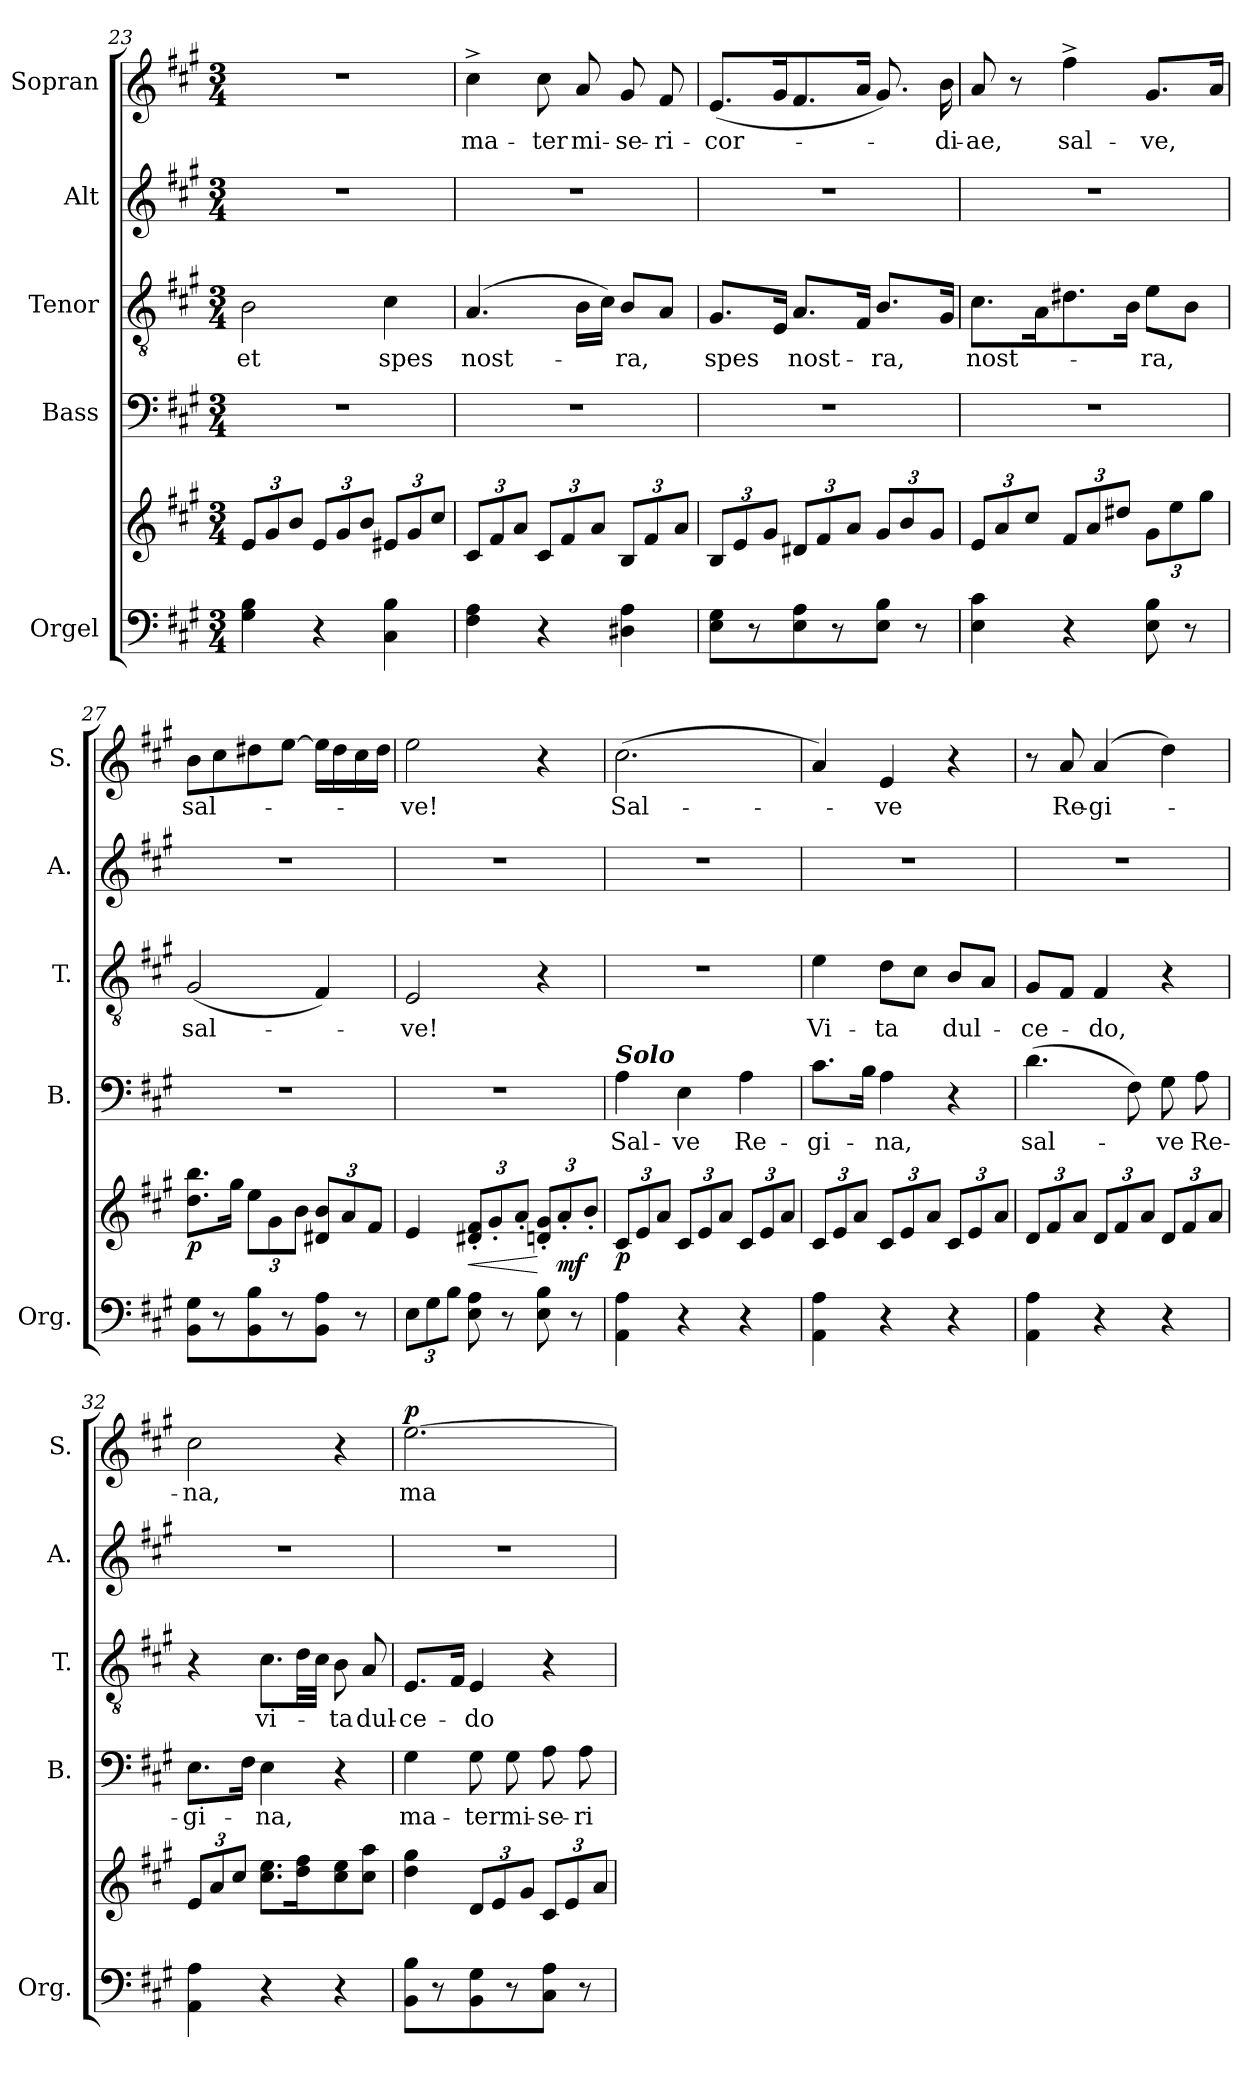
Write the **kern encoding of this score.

**kern	**kern	**dynam	**kern	**text	**kern	**text	**kern	**kern	**text	**dynam
*part5	*part5	*part5	*part4	*part4	*part3	*part3	*part2	*part1	*part1	*part1
*staff6	*staff5	*staff5/6	*staff4	*staff4	*staff3	*staff3	*staff2	*staff1	*staff1	*staff1
*I"Orgel	*	*	*I"Bass	*	*I"Tenor	*	*I"Alt	*I"Sopran	*	*
*I'Org.	*	*	*I'B.	*	*I'T.	*	*I'A.	*I'S.	*	*
*clefF4	*clefG2	*	*clefF4	*	*clefGv2	*	*clefG2	*clefG2	*	*
*k[f#c#g#]	*k[f#c#g#]	*	*k[f#c#g#]	*	*k[f#c#g#]	*	*k[f#c#g#]	*k[f#c#g#]	*	*
*A:	*A:	*	*A:	*	*A:	*	*A:	*A:	*	*
*M3/4	*M3/4	*	*M3/4	*	*M3/4	*	*M3/4	*M3/4	*	*
=23	=23	=23	=23	=23	=23	=23	=23	=23	=23	=23
!	!	!	!	!	!	!LO:LY:b	!	!	!	!
4G#\ 4B\	12e/L	.	2.r	.	2B\	et	2.r	2.r	.	.
.	12g#/	.	.	.	.	.	.	.	.	.
.	12b/J	.	.	.	.	.	.	.	.	.
4r	12e/L	.	.	.	.	.	.	.	.	.
.	12g#/	.	.	.	.	.	.	.	.	.
.	12b/J	.	.	.	.	.	.	.	.	.
!	!	!	!	!	!	!LO:LY:b	!	!	!	!
4C#\ 4B\	12e#X/L	.	.	.	4c#\	spes	.	.	.	.
.	12g#/	.	.	.	.	.	.	.	.	.
.	12cc#/J	.	.	.	.	.	.	.	.	.
!!LO:LB:g=z
=24	=24	=24	=24	=24	=24	=24	=24	=24	=24	=24
!	!	!	!	!	!	!LO:LY:b	!	!	!LO:LY:b	!
4F#\ 4A\	12c#/L	.	2.r	.	(4.A/	nost-	2.r	4cc#^>\	ma-	.
.	12f#/	.	.	.	.	.	.	.	.	.
.	12a/J	.	.	.	.	.	.	.	.	.
!	!	!	!	!	!	!	!	!	!LO:LY:b	!
4r	12c#/L	.	.	.	.	.	.	8cc#\	-ter	.
.	12f#/	.	.	.	.	.	.	.	.	.
!	!	!	!	!	!	!	!	!	!LO:LY:b	!
.	.	.	.	.	16B\LL	.	.	8a/	mi-	.
.	12a/J	.	.	.	.	.	.	.	.	.
.	.	.	.	.	16c#\JJ)	.	.	.	.	.
!	!	!	!	!	!	!LO:LY:b	!	!	!LO:LY:b	!
4D#X\ 4A\	12B/L	.	.	.	8B/L	-ra,	.	8g#/	-se-	.
.	12f#/	.	.	.	.	.	.	.	.	.
!	!	!	!	!	!	!	!	!	!LO:LY:b	!
.	.	.	.	.	8A/J	.	.	8f#/	-ri-	.
.	12a/J	.	.	.	.	.	.	.	.	.
=25	=25	=25	=25	=25	=25	=25	=25	=25	=25	=25
!	!	!	!	!	!	!LO:LY:b	!	!	!LO:LY:b	!
8E\ 8G#\L	12B/L	.	2.r	.	8.G#/L	spes	2.r	(<8.e/L	-cor-	.
.	12e/	.	.	.	.	.	.	.	.	.
8r	.	.	.	.	.	.	.	.	.	.
.	12g#/J	.	.	.	.	.	.	.	.	.
.	.	.	.	.	16E/Jk	.	.	16g#/k	.	.
!	!	!	!	!	!	!LO:LY:b	!	!	!	!
8E\ 8A\	12d#X/L	.	.	.	8.A/L	nost-	.	8.f#/	.	.
.	12f#/	.	.	.	.	.	.	.	.	.
8r	.	.	.	.	.	.	.	.	.	.
.	12a/J	.	.	.	.	.	.	.	.	.
.	.	.	.	.	16F#/Jk	.	.	16a/Jk	.	.
!	!	!	!	!	!	!LO:LY:b	!	!	!	!
8E\ 8B\J	12g#/L	.	.	.	8.B/L	-ra,	.	8.g#/)	.	.
.	12b/	.	.	.	.	.	.	.	.	.
8r	.	.	.	.	.	.	.	.	.	.
.	12g#/J	.	.	.	.	.	.	.	.	.
!	!	!	!	!	!	!	!	!	!LO:LY:b	!
.	.	.	.	.	16G#/Jk	.	.	16b\	-di-	.
=26	=26	=26	=26	=26	=26	=26	=26	=26	=26	=26
!	!	!	!	!	!	!LO:LY:b	!	!	!LO:LY:b	!
4E\ 4c#\	12e/L	.	2.r	.	8.c#\L	nost-	2.r	8a/	-ae,	.
.	12a/	.	.	.	.	.	.	.	.	.
.	.	.	.	.	.	.	.	8r	.	.
.	12cc#/J	.	.	.	.	.	.	.	.	.
.	.	.	.	.	16A\k	.	.	.	.	.
!	!	!	!	!	!	!	!	!	!LO:LY:b	!
4r	12f#/L	.	.	.	8.d#X\	.	.	4ff#^>\	sal-	.
.	12a/	.	.	.	.	.	.	.	.	.
.	12dd#X/J	.	.	.	.	.	.	.	.	.
.	.	.	.	.	16B\Jk	.	.	.	.	.
!	!	!	!	!	!	!LO:LY:b	!	!	!LO:LY:b	!
8E\ 8B\	12g#\L	.	.	.	8e\L	-ra,	.	8.g#/L	-ve,	.
.	12ee\	.	.	.	.	.	.	.	.	.
8r	.	.	.	.	8B\J	.	.	.	.	.
.	12gg#\J	.	.	.	.	.	.	.	.	.
.	.	.	.	.	.	.	.	16a/Jk	.	.
=27	=27	=27	=27	=27	=27	=27	=27	=27	=27	=27
!	!	!LO:DY:b	!	!	!	!LO:LY:b	!	!	!LO:LY:b	!
8BB\ 8G#\L	8.dd\ 8.bb\L	p	2.r	.	(<2G#/	sal-	2.r	8b\L	sal-	.
8r	.	.	.	.	.	.	.	8cc#\	.	.
.	16gg#\Jk	.	.	.	.	.	.	.	.	.
8BB\ 8B\	12ee\L	.	.	.	.	.	.	8dd#X\	.	.
.	12g#\	.	.	.	.	.	.	.	.	.
8r	.	.	.	.	.	.	.	[8ee\J	.	.
.	12b\J	.	.	.	.	.	.	.	.	.
8BB\ 8A\J	12d#X/ 12b/L	.	.	.	4F#/)	.	.	16ee\LL]	.	.
.	.	.	.	.	.	.	.	16dd#\	.	.
.	12a/	.	.	.	.	.	.	.	.	.
8r	.	.	.	.	.	.	.	16cc#\	.	.
.	12f#/J	.	.	.	.	.	.	.	.	.
.	.	.	.	.	.	.	.	16dd#\JJ	.	.
!!LO:PB:g=z
=28	=28	=28	=28	=28	=28	=28	=28	=28	=28	=28
*Xbrackettup	*	*	*	*	*	*	*	*	*	*
!	!	!	!	!	!	!LO:LY:b	!	!	!LO:LY:b	!
12E\L	4e/	.	2.r	.	2E/	-ve!	2.r	2ee\	-ve!	.
12G#\	.	.	.	.	.	.	.	.	.	.
12B\J	.	.	.	.	.	.	.	.	.	.
!	!	!LO:HP:b	!	!	!	!	!	!	!	!
8E\ 8A\	12d#X/'< 12f#/'<L	<	.	.	.	.	.	.	.	.
.	12g#'</	.	.	.	.	.	.	.	.	.
8r	.	.	.	.	.	.	.	.	.	.
.	12a'</J	.	.	.	.	.	.	.	.	.
8E\ 8B\	12dn/'< 12g#/'<L	[	.	.	4r	.	.	4r	.	.
!	!	!LO:DY:b	!	!	!	!	!	!	!	!
.	12a'</	mf	.	.	.	.	.	.	.	.
8r	.	.	.	.	.	.	.	.	.	.
.	12b'</J	.	.	.	.	.	.	.	.	.
=29	=29	=29	=29	=29	=29	=29	=29	=29	=29	=29
!	!	!	!LO:TX:a:Bi:t=Solo	!	!	!	!	!	!	!
!	!	!LO:DY:b	!	!LO:LY:b	!	!	!	!	!LO:LY:b	!
4AA\ 4A\	12c#/L	p	4A\	Sal-	2.r	.	2.r	(>2.cc#\	Sal-	.
.	12e/	.	.	.	.	.	.	.	.	.
.	12a/J	.	.	.	.	.	.	.	.	.
!	!	!	!	!LO:LY:b	!	!	!	!	!	!
4r	12c#/L	.	4E\	-ve	.	.	.	.	.	.
.	12e/	.	.	.	.	.	.	.	.	.
.	12a/J	.	.	.	.	.	.	.	.	.
!	!	!	!	!LO:LY:b	!	!	!	!	!	!
4r	12c#/L	.	4A\	Re-	.	.	.	.	.	.
.	12e/	.	.	.	.	.	.	.	.	.
.	12a/J	.	.	.	.	.	.	.	.	.
=30	=30	=30	=30	=30	=30	=30	=30	=30	=30	=30
!	!	!	!	!LO:LY:b	!	!LO:LY:b	!	!	!	!
4AA\ 4A\	12c#/L	.	8.c#\L	-gi-	4e\	Vi-	2.r	4a/)	.	.
.	12e/	.	.	.	.	.	.	.	.	.
.	12a/J	.	.	.	.	.	.	.	.	.
.	.	.	16B\Jk	.	.	.	.	.	.	.
!	!	!	!	!LO:LY:b	!	!LO:LY:b	!	!	!LO:LY:b	!
4r	12c#/L	.	4A\	-na,	8d\L	-ta	.	4e/	-ve	.
.	12e/	.	.	.	.	.	.	.	.	.
.	.	.	.	.	8c#\J	.	.	.	.	.
.	12a/J	.	.	.	.	.	.	.	.	.
!	!	!	!	!	!	!LO:LY:b	!	!	!	!
4r	12c#/L	.	4r	.	8B/L	dul-	.	4r	.	.
.	12e/	.	.	.	.	.	.	.	.	.
.	.	.	.	.	8A/J	.	.	.	.	.
.	12a/J	.	.	.	.	.	.	.	.	.
=31	=31	=31	=31	=31	=31	=31	=31	=31	=31	=31
!	!	!	!	!LO:LY:b	!	!LO:LY:b	!	!	!	!
4AA\ 4A\	12d/L	.	(>4.d\	sal-	8G#/L	-ce-	2.r	8r	.	.
.	12f#/	.	.	.	.	.	.	.	.	.
!	!	!	!	!	!	!	!	!	!LO:LY:b	!
.	.	.	.	.	8F#/J	.	.	8a/	Re-	.
.	12a/J	.	.	.	.	.	.	.	.	.
!	!	!	!	!	!	!LO:LY:b	!	!	!LO:LY:b	!
4r	12d/L	.	.	.	4F#/	-do,	.	(4a/	-gi-	.
.	12f#/	.	.	.	.	.	.	.	.	.
.	.	.	8F#\)	.	.	.	.	.	.	.
.	12a/J	.	.	.	.	.	.	.	.	.
!	!	!	!	!LO:LY:b	!	!	!	!	!	!
4r	12d/L	.	8G#\	-ve	4r	.	.	4dd\)	.	.
.	12f#/	.	.	.	.	.	.	.	.	.
!	!	!	!	!LO:LY:b	!	!	!	!	!	!
.	.	.	8A\	Re-	.	.	.	.	.	.
.	12a/J	.	.	.	.	.	.	.	.	.
=32	=32	=32	=32	=32	=32	=32	=32	=32	=32	=32
*	*Xbrackettup	*	*	*	*	*	*	*	*	*
!	!	!	!	!LO:LY:b	!	!	!	!	!LO:LY:b	!
4AA\ 4A\	12e/L	.	8.E\L	-gi-	4r	.	2.r	2cc#\	-na,	.
.	12a/	.	.	.	.	.	.	.	.	.
.	12cc#/J	.	.	.	.	.	.	.	.	.
.	.	.	16F#\Jk	.	.	.	.	.	.	.
!	!	!	!	!LO:LY:b	!	!LO:LY:b	!	!	!	!
4r	8.cc#\ 8.ee\L	.	4E\	-na,	8.c#\L	vi-	.	.	.	.
.	16dd\ 16ff#\k	.	.	.	32d\LL	.	.	.	.	.
.	.	.	.	.	32c#\JJJ	.	.	.	.	.
!	!	!	!	!	!	!LO:LY:b	!	!	!	!
4r	8cc#\ 8ee\	.	4r	.	8B\	-ta	.	4r	.	.
!	!	!	!	!	!	!LO:LY:b	!	!	!	!
.	8cc#\ 8aa\J	.	.	.	8A/	dul-	.	.	.	.
!!LO:LB:g=z
=33	=33	=33	=33	=33	=33	=33	=33	=33	=33	=33
!	!	!	!	!LO:LY:b	!	!LO:LY:b	!	!	!LO:LY:b	!LO:DY:a
8BB\ 8B\L	4dd\ 4gg#\	.	4G#\	ma-	8.E/L	-ce-	2.r	[2.ee\	ma-	p
8r	.	.	.	.	.	.	.	.	.	.
.	.	.	.	.	16F#/Jk	.	.	.	.	.
!	!	!	!	!LO:LY:b	!	!LO:LY:b	!	!	!	!
8BB\ 8G#\	12d/L	.	8G#\	-ter	4E/	-do	.	.	.	.
.	12e/	.	.	.	.	.	.	.	.	.
!	!	!	!	!LO:LY:b	!	!	!	!	!	!
8r	.	.	8G#\	mi-	.	.	.	.	.	.
.	12g#/J	.	.	.	.	.	.	.	.	.
!	!	!	!	!LO:LY:b	!	!	!	!	!	!
8C#\ 8A\J	12c#/L	.	8A\	-se-	4r	.	.	.	.	.
.	12e/	.	.	.	.	.	.	.	.	.
!	!	!	!	!LO:LY:b	!	!	!	!	!	!
8r	.	.	8A\	-ri-	.	.	.	.	.	.
.	12a/J	.	.	.	.	.	.	.	.	.
=	=	=	=	=	=	=	=	=	=	=
*-	*-	*-	*-	*-	*-	*-	*-	*-	*-	*-
